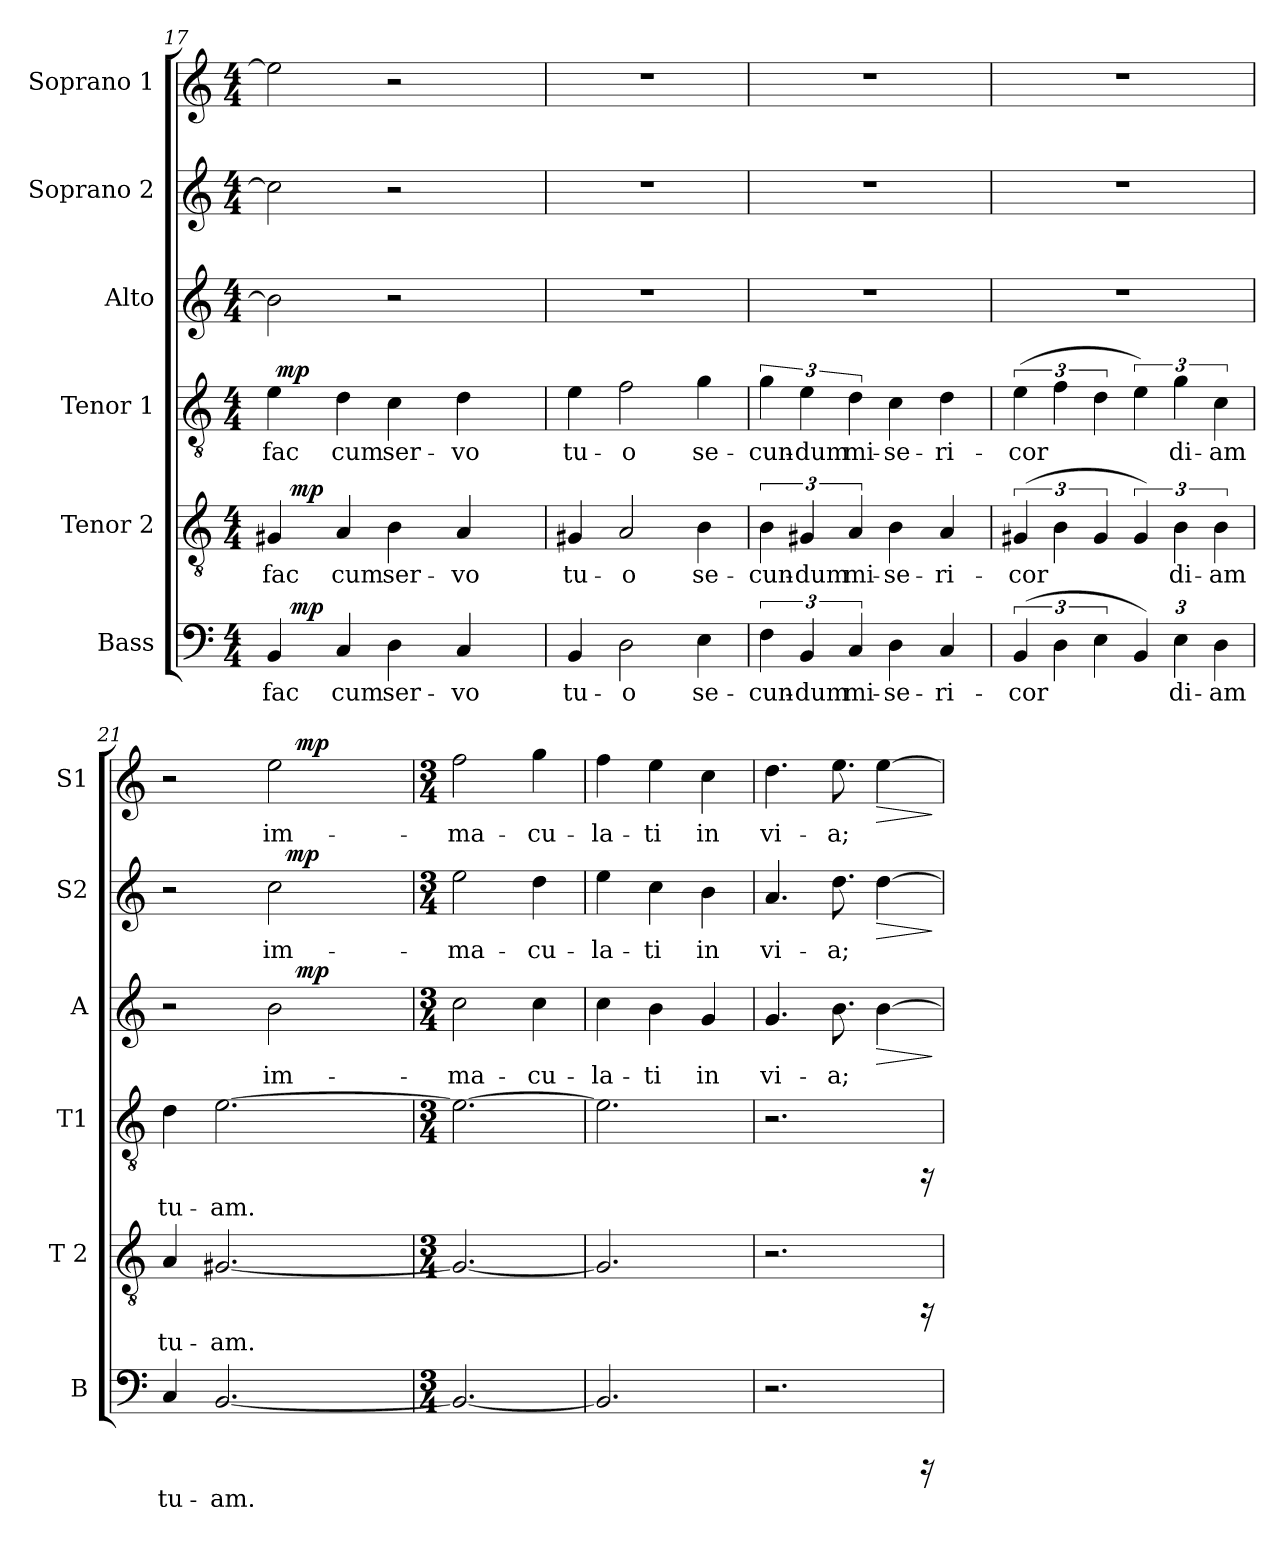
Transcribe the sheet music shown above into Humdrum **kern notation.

**kern	**text	**dynam	**kern	**text	**dynam	**kern	**text	**dynam	**kern	**text	**dynam	**kern	**text	**dynam	**kern	**text	**dynam
*part6	*part6	*part6	*part5	*part5	*part5	*part4	*part4	*part4	*part3	*part3	*part3	*part2	*part2	*part2	*part1	*part1	*part1
*staff6	*staff6	*staff6	*staff5	*staff5	*staff5	*staff4	*staff4	*staff4	*staff3	*staff3	*staff3	*staff2	*staff2	*staff2	*staff1	*staff1	*staff1
*I"Bass	*	*	*I"Tenor 2	*	*	*I"Tenor 1	*	*	*I"Alto	*	*	*I"Soprano 2	*	*	*I"Soprano 1	*	*
*I'B	*	*	*I'T 2	*	*	*I'T1	*	*	*I'A	*	*	*I'S2	*	*	*I'S1	*	*
*clefF4	*	*	*clefGv2	*	*	*clefGv2	*	*	*clefG2	*	*	*clefG2	*	*	*clefG2	*	*
*k[]	*	*	*k[]	*	*	*k[]	*	*	*k[]	*	*	*k[]	*	*	*k[]	*	*
*C:	*	*	*C:	*	*	*C:	*	*	*C:	*	*	*C:	*	*	*C:	*	*
*M4/4	*	*	*M4/4	*	*	*M4/4	*	*	*M4/4	*	*	*M4/4	*	*	*M4/4	*	*
=17	=17	=17	=17	=17	=17	=17	=17	=17	=17	=17	=17	=17	=17	=17	=17	=17	=17
!	!LO:LY:b:cj	!	!	!LO:LY:b:cj	!	!	!LO:LY:b:cj	!	!	!LO:LY:b:cj	!	!	!LO:LY:b:cj	!	!	!LO:LY:b:cj	!
*^	*	*	*^	*	*	*^	*	*	*	*	*	*	*	*	*	*	*
4BB/	32.ryy	fac	.	4G#X/	32.ryy	fac	.	4e\	64ryy	fac	.	2b\]	.	.	2cc\]	.	.	2ee\]	.	.
!	!	!	!	!	!	!	!	!	!	!	!LO:DY:a	!	!	!	!	!	!	!	!	!
.	.	.	.	.	.	.	.	.	2ryy	.	mp	.	.	.	.	.	.	.	.	.
!	!	!	!LO:DY:a	!	!	!	!LO:DY:a	!	!	!	!	!	!	!	!	!	!	!	!	!
.	2ryy	.	mp	.	2ryy	.	mp	.	.	.	.	.	.	.	.	.	.	.	.	.
!	!	!LO:LY:b:cj	!	!	!	!LO:LY:b:cj	!	!	!	!LO:LY:b:cj	!	!	!	!	!	!	!	!	!	!
4C/	.	cum	.	4A/	.	cum	.	4d\	.	cum	.	.	.	.	.	.	.	.	.	.
!	!	!LO:LY:b:cj	!	!	!	!LO:LY:b:cj	!	!	!	!LO:LY:b:cj	!	!	!	!	!	!	!	!	!	!
4D\	.	ser-	.	4B\	.	ser-	.	4c\	.	ser-	.	2r	.	.	2r	.	.	2r	.	.
.	.	.	.	.	.	.	.	.	4ryy	.	.	.	.	.	.	.	.	.	.	.
.	4ryy	.	.	.	4ryy	.	.	.	.	.	.	.	.	.	.	.	.	.	.	.
!	!	!LO:LY:b:cj	!	!	!	!LO:LY:b:cj	!	!	!	!LO:LY:b:cj	!	!	!	!	!	!	!	!	!	!
4C/	.	-vo	.	4A/	.	-vo	.	4d\	.	-vo	.	.	.	.	.	.	.	.	.	.
.	.	.	.	.	.	.	.	.	8...ryy	.	.	.	.	.	.	.	.	.	.	.
.	8ryy	.	.	.	8ryy	.	.	.	.	.	.	.	.	.	.	.	.	.	.	.
.	16ryy	.	.	.	16ryy	.	.	.	.	.	.	.	.	.	.	.	.	.	.	.
.	64ryy	.	.	.	64ryy	.	.	.	.	.	.	.	.	.	.	.	.	.	.	.
=18	=18	=18	=18	=18	=18	=18	=18	=18	=18	=18	=18	=18	=18	=18	=18	=18	=18	=18	=18	=18
!	!	!LO:LY:b:cj	!	!	!	!LO:LY:b:cj	!	!	!	!LO:LY:b:cj	!	!	!	!	!	!	!	!	!	!
*v	*v	*	*	*	*	*	*	*v	*v	*	*	*	*	*	*	*	*	*	*	*
*	*	*	*v	*v	*	*	*	*	*	*	*	*	*	*	*	*	*	*
4BB/	tu-	.	4G#X/	tu-	.	4e\	tu-	.	1r	.	.	1r	.	.	1r	.	.
!	!LO:LY:b:cj	!	!	!LO:LY:b:cj	!	!	!LO:LY:b:cj	!	!	!	!	!	!	!	!	!	!
2D\	-o	.	2A/	-o	.	2f\	-o	.	.	.	.	.	.	.	.	.	.
!	!LO:LY:b:cj	!	!	!LO:LY:b:cj	!	!	!LO:LY:b:cj	!	!	!	!	!	!	!	!	!	!
4E\	se-	.	4B\	se-	.	4g\	se-	.	.	.	.	.	.	.	.	.	.
=19	=19	=19	=19	=19	=19	=19	=19	=19	=19	=19	=19	=19	=19	=19	=19	=19	=19
!	!LO:LY:b:cj	!	!	!LO:LY:b:cj	!	!	!LO:LY:b:cj	!	!	!	!	!	!	!	!	!	!
6F\	-cun-	.	6B\	-cun-	.	6g\	-cun-	.	1r	.	.	1r	.	.	1r	.	.
*Xbrackettup	*	*	*	*	*	*	*	*	*	*	*	*	*	*	*	*	*
!	!LO:LY:b:cj	!	!	!	!	!	!	!	!	!	!	!	!	!	!	!	!
*	*	*	*Xbrackettup	*	*	*	*	*	*	*	*	*	*	*	*	*	*
!	!	!	!	!LO:LY:b:cj	!	!	!LO:LY:b:cj	!	!	!	!	!	!	!	!	!	!
6BB/	-dum	.	6G#X/	-dum	.	6e\	-dum	.	.	.	.	.	.	.	.	.	.
!	!LO:LY:b:cj	!	!	!LO:LY:b:cj	!	!	!LO:LY:b:cj	!	!	!	!	!	!	!	!	!	!
6C/	mi-	.	6A/	mi-	.	6d\	mi-	.	.	.	.	.	.	.	.	.	.
!	!LO:LY:b:cj	!	!	!LO:LY:b:cj	!	!	!LO:LY:b:cj	!	!	!	!	!	!	!	!	!	!
4D\	-se-	.	4B\	-se-	.	4c\	-se-	.	.	.	.	.	.	.	.	.	.
!	!LO:LY:b:cj	!	!	!LO:LY:b:cj	!	!	!LO:LY:b:cj	!	!	!	!	!	!	!	!	!	!
4C/	-ri-	.	4A/	-ri-	.	4d\	-ri-	.	.	.	.	.	.	.	.	.	.
!!LO:PB:g=z
=20	=20	=20	=20	=20	=20	=20	=20	=20	=20	=20	=20	=20	=20	=20	=20	=20	=20
*brackettup	*	*	*	*	*	*	*	*	*	*	*	*	*	*	*	*	*
!	!LO:LY:b:cj	!	!	!	!	!	!	!	!	!	!	!	!	!	!	!	!
*	*	*	*brackettup	*	*	*	*	*	*	*	*	*	*	*	*	*	*
!	!	!	!	!LO:LY:b:cj	!	!	!LO:LY:b:cj	!	!	!	!	!	!	!	!	!	!
(<6BB/	-cor-	.	(<6G#X/	-cor-	.	(<6e\	-cor-	.	1r	.	.	1r	.	.	1r	.	.
*Xbrackettup	*	*	*	*	*	*	*	*	*	*	*	*	*	*	*	*	*
!	!LO:LY:b:cj	!	!	!	!	!	!	!	!	!	!	!	!	!	!	!	!
*	*	*	*Xbrackettup	*	*	*	*	*	*	*	*	*	*	*	*	*	*
!	!	!	!	!LO:LY:b:cj	!	!	!LO:LY:b:cj	!	!	!	!	!	!	!	!	!	!
6D\	--	.	6B\	--	.	6f\	--	.	.	.	.	.	.	.	.	.	.
!	!LO:LY:b:cj	!	!	!LO:LY:b:cj	!	!	!LO:LY:b:cj	!	!	!	!	!	!	!	!	!	!
6E\	--	.	6G#/	--	.	6d\	--	.	.	.	.	.	.	.	.	.	.
!	!LO:LY:b:cj	!	!	!	!	!	!	!	!	!	!	!	!	!	!	!	!
*	*	*	*brackettup	*	*	*	*	*	*	*	*	*	*	*	*	*	*
!	!	!	!	!LO:LY:b:cj	!	!	!LO:LY:b:cj	!	!	!	!	!	!	!	!	!	!
6BB/)	--	.	6G#/)	-	.	6e\)	--	.	.	.	.	.	.	.	.	.	.
!	!LO:LY:b:cj	!	!	!LO:LY:b:cj	!	!	!LO:LY:b:cj	!	!	!	!	!	!	!	!	!	!
6E\	-di-	.	6B\	-di-	.	6g\	-di-	.	.	.	.	.	.	.	.	.	.
!	!LO:LY:b:cj	!	!	!LO:LY:b:cj	!	!	!LO:LY:b:cj	!	!	!	!	!	!	!	!	!	!
6D\	-am	.	6B\	-am	.	6c\	-am	.	.	.	.	.	.	.	.	.	.
=21	=21	=21	=21	=21	=21	=21	=21	=21	=21	=21	=21	=21	=21	=21	=21	=21	=21
!	!LO:LY:b:cj	!	!	!LO:LY:b:cj	!	!	!LO:LY:b:cj	!	!	!	!	!	!	!	!	!	!
*	*	*	*	*	*	*	*	*	*^	*	*	*^	*	*	*^	*	*
4C/	tu-	.	4A/	-tu-	.	4d\	tu-	.	2r	2ryy	.	.	2r	2ryy	.	.	2r	2ryy	.	.
!	!LO:LY:b:cj	!	!	!LO:LY:b:cj	!	!	!LO:LY:b:cj	!	!	!	!	!	!	!	!	!	!	!	!	!
[<2.BB/	-am.	.	[<2.G#X/	-am.	.	[>2.e\	-am.	.	.	.	.	.	.	.	.	.	.	.	.	.
!	!	!	!	!	!	!	!	!	!	!	!LO:LY:b:cj	!	!	!	!LO:LY:b:cj	!	!	!	!LO:LY:b:cj	!
.	.	.	.	.	.	.	.	.	2b\	16ryy	im-	.	2cc\	32.ryy	im-	.	2ee\	16ryy	im-	.
!	!	!	!	!	!	!	!	!	!	!	!	!	!	!	!	!LO:DY:a	!	!	!	!
.	.	.	.	.	.	.	.	.	.	.	.	.	.	4ryy	.	mp	.	.	.	.
!	!	!	!	!	!	!	!	!	!	!	!	!LO:DY:a	!	!	!	!	!	!	!	!LO:DY:a
.	.	.	.	.	.	.	.	.	.	4..ryy	.	mp	.	.	.	.	.	4..ryy	.	mp
.	.	.	.	.	.	.	.	.	.	.	.	.	.	8ryy	.	.	.	.	.	.
.	.	.	.	.	.	.	.	.	.	.	.	.	.	16ryy	.	.	.	.	.	.
.	.	.	.	.	.	.	.	.	.	.	.	.	.	64ryy	.	.	.	.	.	.
*	*	*	*	*	*	*	*	*	*v	*v	*	*	*	*	*	*	*v	*v	*	*
*	*	*	*	*	*	*	*	*	*	*	*	*v	*v	*	*	*	*	*
=22	=22	=22	=22	=22	=22	=22	=22	=22	=22	=22	=22	=22	=22	=22	=22	=22	=22
*M3/4	*	*	*M3/4	*	*	*M3/4	*	*	*M3/4	*	*	*M3/4	*	*	*M3/4	*	*
*	*	*	*	*	*	*	*	*	*^	*	*	*^	*	*	*^	*	*
!	!LO:LY:b:cj	!	!	!LO:LY:b:cj	!	!	!LO:LY:b:cj	!	!	!	!LO:LY:b:cj	!	!	!	!LO:LY:b:cj	!	!	!	!LO:LY:b:cj	!
*	*	*	*	*	*	*	*	*	*v	*v	*	*	*	*	*	*	*v	*v	*	*
*	*	*	*	*	*	*	*	*	*	*	*	*v	*v	*	*	*	*	*
2.BB/_<	.	.	2.G#/_<	.	.	2.e\_>	.	.	2cc\	-ma-	.	2ee\	-ma-	.	2ff\	-ma-	.
!	!	!	!	!	!	!	!	!	!	!LO:LY:b:cj	!	!	!LO:LY:b:cj	!	!	!LO:LY:b:cj	!
.	.	.	.	.	.	.	.	.	4cc\	-cu-	.	4dd\	-cu-	.	4gg\	-cu-	.
=23	=23	=23	=23	=23	=23	=23	=23	=23	=23	=23	=23	=23	=23	=23	=23	=23	=23
!	!LO:LY:b:cj	!	!	!LO:LY:b:cj	!	!	!LO:LY:b:cj	!	!	!LO:LY:b:cj	!	!	!LO:LY:b:cj	!	!	!LO:LY:b:cj	!
2.BB/]	.	.	2.G#/]	.	.	2.e\]	.	.	4cc\	-la-	.	4ee\	-la-	.	4ff\	-la-	.
!	!	!	!	!	!	!	!	!	!	!LO:LY:b:cj	!	!	!LO:LY:b:cj	!	!	!LO:LY:b:cj	!
.	.	.	.	.	.	.	.	.	4b\	-ti	.	4cc\	-ti	.	4ee\	-ti	.
!	!	!	!	!	!	!	!	!	!	!LO:LY:b:cj	!	!	!LO:LY:b:cj	!	!	!LO:LY:b:cj	!
.	.	.	.	.	.	.	.	.	4g/	in	.	4b\	in	.	4cc\	in	.
=24	=24	=24	=24	=24	=24	=24	=24	=24	=24	=24	=24	=24	=24	=24	=24	=24	=24
!	!	!	!	!	!	!	!	!	!	!LO:LY:b:cj	!	!	!LO:LY:b:cj	!	!	!LO:LY:b:cj	!
2.r	.	.	2.r	.	.	2.r	.	.	4.g/	vi-	.	4.a/	vi-	.	4.dd\	vi-	.
!	!	!	!	!	!	!	!	!	!	!LO:LY:b:cj	!	!	!LO:LY:b:cj	!	!	!LO:LY:b:cj	!
.	.	.	.	.	.	.	.	.	8.b\	-a;	.	8.dd\	-a;	.	8.ee\	-a;	.
!	!	!	!	!	!	!	!	!	!	!LO:LY:b:cj	!LO:HP:b	!	!LO:LY:b:cj	!LO:HP:b	!	!LO:LY:b:cj	!LO:HP:b
.	.	.	.	.	.	.	.	.	[>4b\	.	>	[>4dd\	.	>	[>4ee\	.	>
16rCCC	.	.	16rFF	.	.	16rFF	.	.	.	.	.	.	.	.	.	.	.
.	.	.	.	.	.	.	.	.	.	.	]	.	.	]	.	.	]
=	=	=	=	=	=	=	=	=	=	=	=	=	=	=	=	=	=
*-	*-	*-	*-	*-	*-	*-	*-	*-	*-	*-	*-	*-	*-	*-	*-	*-	*-
